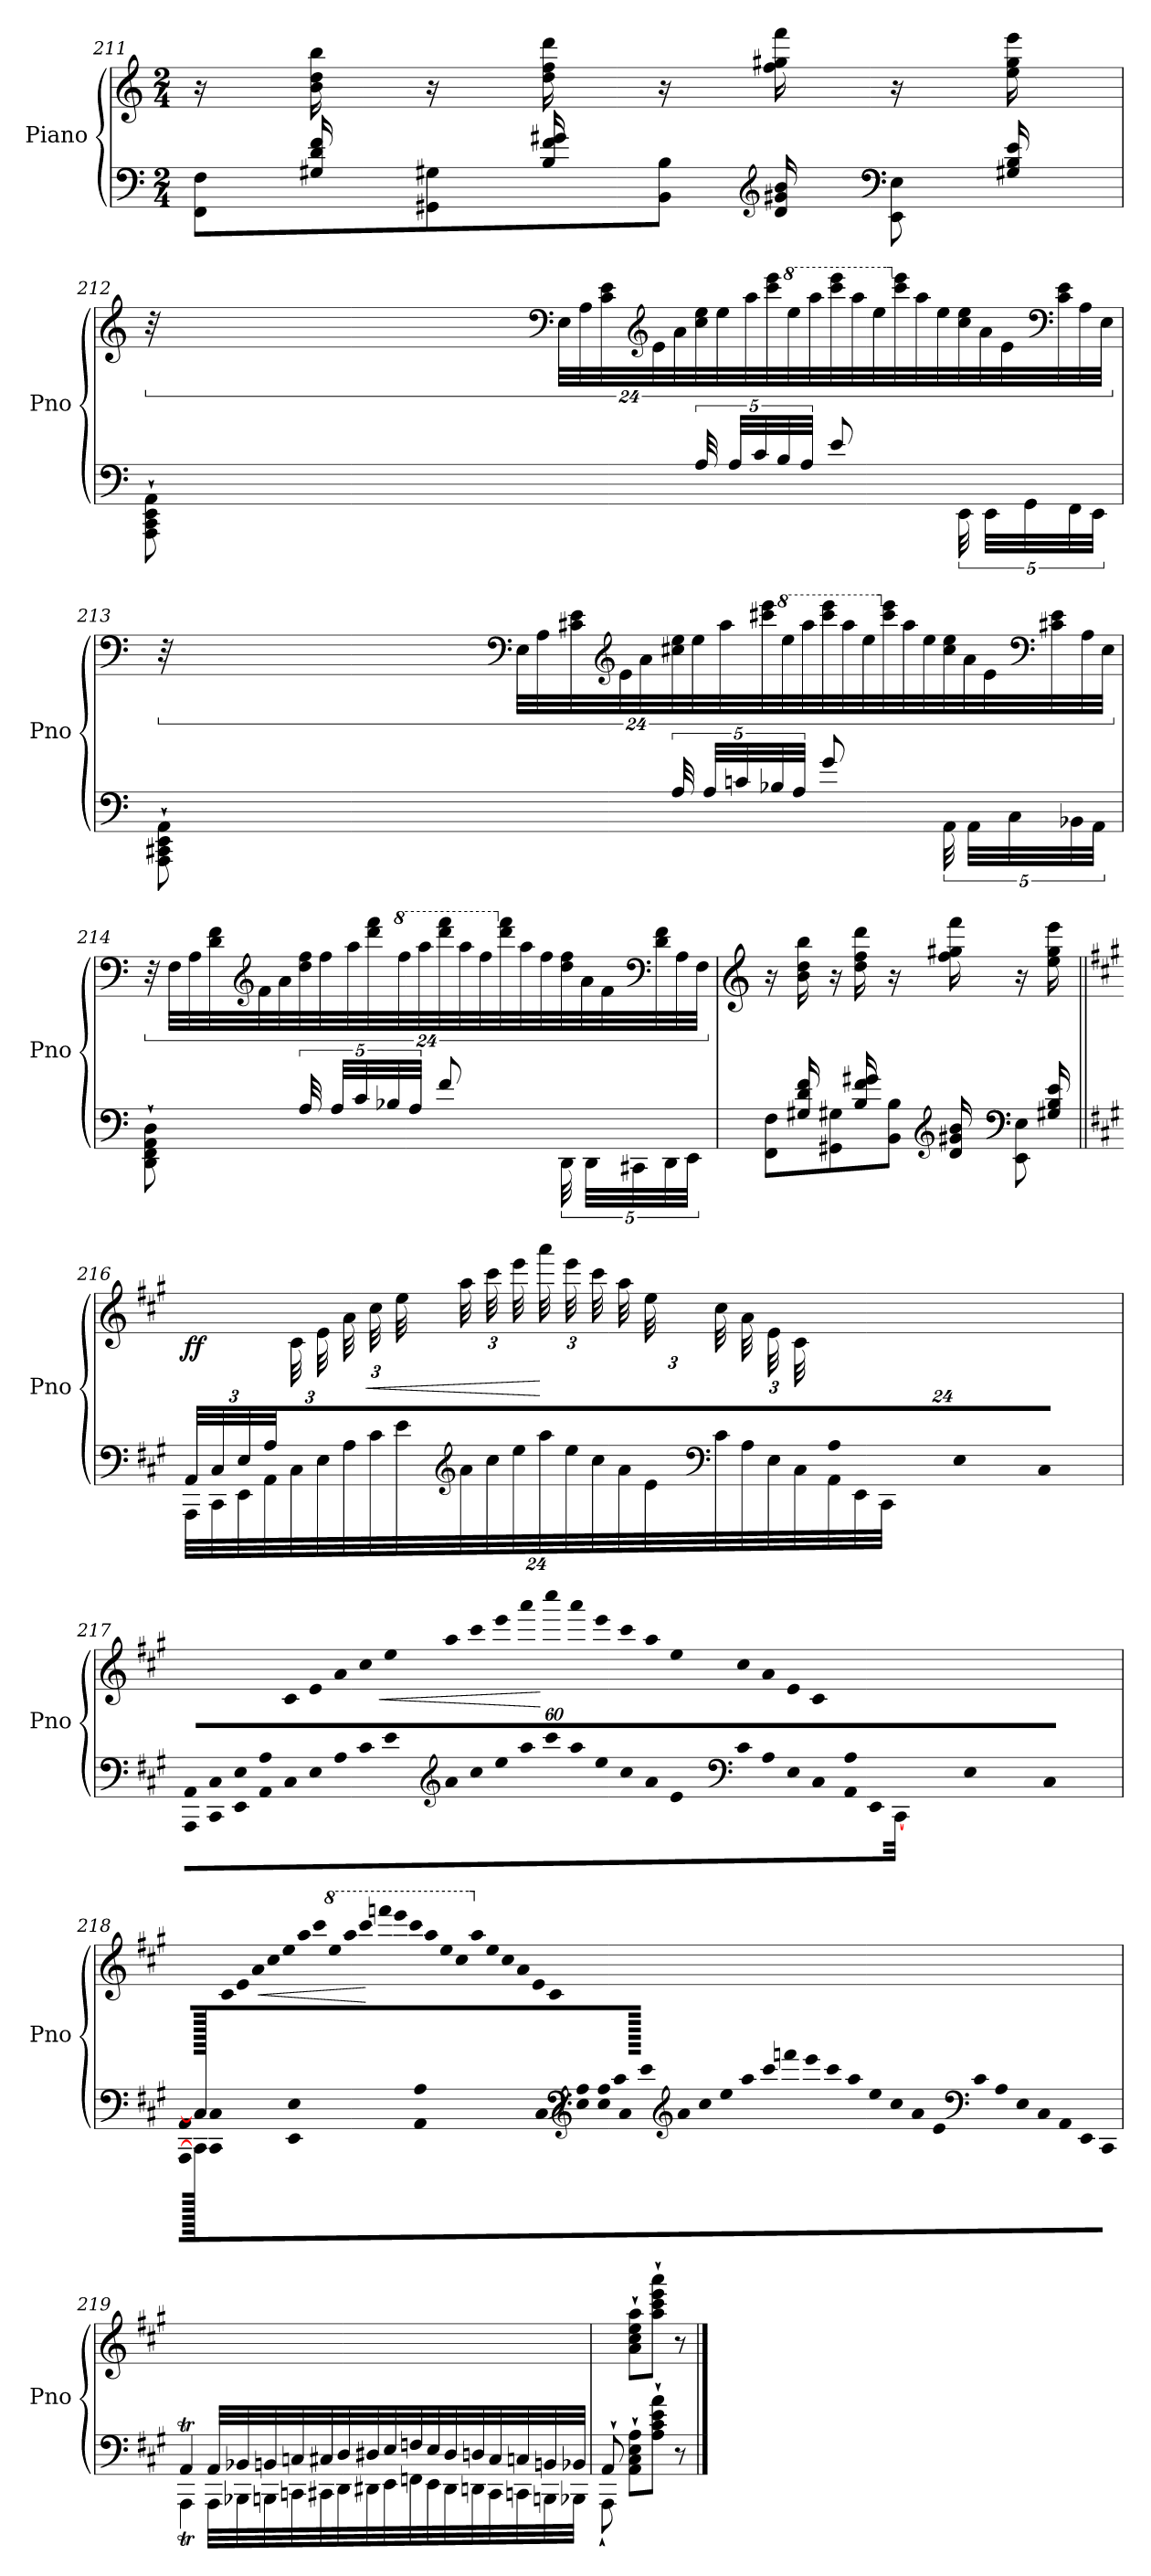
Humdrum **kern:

**kern	**kern	**dynam
*part1	*part1	*part1
*staff2	*staff1	*staff1/2
*I"Piano	*	*
*I'Pno	*	*
*clefF4	*clefG2	*
*k[]	*k[]	*
*M2/4	*M2/4	*
=211	=211	=211
*^	*	*
8FF\ 8F\L	16ryy	16r	.
.	16G#X/ 16d/ 16f/	16b\ 16dd\ 16bb\	.
8GG#X\ 8G#X\	16ryy	16r	.
.	16B/ 16f/ 16g#X/	16dd\ 16ff\ 16ddd\	.
8BB\ 8B\J	16ryy	16r	.
*clefG2	*	*	*
.	16d/ 16g#X/ 16b/	16ff\ 16gg#X\ 16fff\	.
*clefF4	*	*	*
8EE\ 8E\	16ryy	16r	.
.	16G#X/ 16B/ 16e/	16ee\ 16gg#\ 16eee\	.
*v	*v	*	*
!!LO:LB:g=z
=212	=212	=212
8AAA\` 8CC\` 8EE\` 8AA\`	48r	.
*	*clefF4	*
.	48E\LLL	.
.	48A\	.
*	*Xbrackettup	*
.	48c\ 48e\	.
*	*clefG2	*
.	48e\	.
.	48a\	.
40A/	48cc\ 48ee\	.
.	48ee\	.
40A/LLL	.	.
.	48aa\	.
40c/	.	.
.	48ccc\ 48eee\	.
40B/	.	.
*	*8va	*
.	48eee\	.
40A/JJJ	.	.
.	48aaa\	.
8e/	48cccc\ 48eeee\	.
.	48aaa\	.
.	48eee\	.
*	*X8va	*
.	48ccc\ 48eee\	.
.	48aa\	.
.	48ee\	.
40EE\	48cc\ 48ee\	.
.	48a\	.
40EE\LLL	.	.
.	48e\	.
40GG\	.	.
*	*clefF4	*
.	48c\ 48e\	.
40FF\	.	.
.	48A\	.
40EE\JJJ	.	.
.	48E\JJJ	.
=213	=213	=213
*	*brackettup	*
8AAA\` 8CC#X\` 8EE\` 8AA\`	48r	.
*	*clefF4	*
.	48E\LLL	.
.	48A\	.
*	*Xbrackettup	*
.	48c#X\ 48e\	.
*	*clefG2	*
.	48e\	.
.	48a\	.
40A/	48cc#X\ 48ee\	.
.	48ee\	.
40A/LLL	.	.
.	48aa\	.
40cn/	.	.
.	48ccc#X\ 48eee\	.
40B-X/	.	.
*	*8va	*
.	48eee\	.
40A/JJJ	.	.
.	48aaa\	.
8g/	48cccc#\ 48eeee\	.
.	48aaa\	.
.	48eee\	.
*	*X8va	*
.	48ccc#\ 48eee\	.
.	48aa\	.
.	48ee\	.
40AA\	48cc#\ 48ee\	.
.	48a\	.
40AA\LLL	.	.
.	48e\	.
40C\	.	.
*	*clefF4	*
.	48c#X\ 48e\	.
40BB-X\	.	.
.	48A\	.
40AA\JJJ	.	.
.	48E\JJJ	.
!!LO:LB:g=z
=214	=214	=214
*	*brackettup	*
8DD\` 8FF\` 8AA\` 8D\`	48r	.
.	48F\LLL	.
.	48A\	.
*	*Xbrackettup	*
.	48d\ 48f\	.
*	*clefG2	*
.	48f\	.
.	48a\	.
40A/	48dd\ 48ff\	.
.	48ff\	.
40A/LLL	.	.
.	48aa\	.
40c/	.	.
.	48ddd\ 48fff\	.
40B-X/	.	.
*	*8va	*
.	48fff\	.
40A/JJJ	.	.
.	48aaa\	.
8f/	48dddd\ 48ffff\	.
.	48aaa\	.
.	48fff\	.
*	*X8va	*
.	48ddd\ 48fff\	.
.	48aa\	.
.	48ff\	.
40DD\	48dd\ 48ff\	.
.	48a\	.
40DD\LLL	.	.
.	48f\	.
40CC#X\	.	.
*	*clefF4	*
.	48d\ 48f\	.
40DD\	.	.
.	48A\	.
40EE\JJJ	.	.
.	48F\JJJ	.
=215	=215	=215
*	*clefG2	*
*^	*	*
8FF\ 8F\L	16ryy	16r	.
.	16G#X/ 16d/ 16f/	16b\ 16dd\ 16bb\	.
8GG#X\ 8G#X\	16ryy	16r	.
.	16B/ 16f/ 16g#X/	16dd\ 16ff\ 16ddd\	.
8BB\ 8B\J	16ryy	16r	.
*clefG2	*	*	*
.	16d/ 16g#X/ 16b/	16ff\ 16gg#X\ 16fff\	.
*clefF4	*	*	*
8EE\ 8E\	16ryy	16r	.
.	16G#X/ 16B/ 16e/	16ee\ 16gg#\ 16eee\	.
!!LO:PB:g=z
=216||	=216||	=216||	=216||
*k[f#c#g#]	*	*k[f#c#g#]	*
*Xbrackettup	*	*	*
!	!	!	!LO:DY:b
48AA/LLL	48AAA\LLL	12ryy	ff
48C#/	48CC#\	.	.
48E/	48EE\	.	.
48A/	48AA\	.	.
48%17ryy	48C#\	48c#\	.
.	48E\	48e\	.
.	48A\	48a\	.
!	!	!	!LO:HP:b
.	48c#\	48cc#\	<
.	48e\	48ee\	.
*clefG2	*	*	*
.	48a\	48aa\	.
.	48cc#\	48ccc#\	.
.	48ee\	48eee\	.
.	48aa\	48aaa\	[
.	48ee\	48eee\	.
.	48cc#\	48ccc#\	.
.	48a\	48aa\	.
.	48e\	48ee\	.
*clefF4	*	*	*
.	48c#\	48cc#\	.
.	48A\	48a\	.
.	48E\	48e\	.
.	48C#\	48c#\	.
48A/	48AA\	16ryy	.
48E/	48EE\	.	.
48C#/JJJ	48CC#\JJJ	.	.
!!LO:LB:g=z
=217	=217	=217	=217
*Xtuplet	*	*	*
!LO:N:vis=32	!LO:N:vis=32	!	!
1920%37AA/LLL	1920%37AAA\LLL	480%37ryy	.
!LO:N:vis=32	!LO:N:vis=32	!	!
1920%37C#/	1920%37CC#\	.	.
!LO:N:vis=32	!LO:N:vis=32	!	!
1920%37E/	1920%37EE\	.	.
!LO:N:vis=32	!LO:N:vis=32	!	!
1920%37A/	1920%37AA\	.	.
!	!LO:N:vis=32	!	!
*	*	*Xtuplet	*
!	!	!LO:N:vis=32	!
1920%703ryy	1920%37C#\	1920%37c#\	.
!	!LO:N:vis=32	!LO:N:vis=32	!
.	1920%37E\	1920%37e\	.
!	!LO:N:vis=32	!LO:N:vis=32	!
.	1920%37A\	1920%37a\	.
!	!LO:N:vis=32	!LO:N:vis=32	!
.	1920%37c#\	1920%37cc#\	.
!	!LO:N:vis=32	!LO:N:vis=32	!LO:HP:b
.	1920%37e\	1920%37ee\	<
*clefG2	*	*	*
!	!LO:N:vis=32	!LO:N:vis=32	!
.	1920%37a\	1920%37aa\	.
!	!LO:N:vis=32	!LO:N:vis=32	!
.	1920%37cc#\	1920%37ccc#\	.
!	!LO:N:vis=32	!LO:N:vis=32	!
.	1920%37ee\	1920%37eee\	.
!	!LO:N:vis=32	!LO:N:vis=32	!
.	1920%37aa\	1920%37aaa\	.
!	!LO:N:vis=32	!LO:N:vis=32	!
.	1920%37ccc#\	1920%37cccc#\	[
!	!LO:N:vis=32	!LO:N:vis=32	!
.	1920%37aa\	1920%37aaa\	.
!	!LO:N:vis=32	!LO:N:vis=32	!
.	1920%37ee\	1920%37eee\	.
!	!LO:N:vis=32	!LO:N:vis=32	!
.	1920%37cc#\	1920%37ccc#\	.
!	!LO:N:vis=32	!LO:N:vis=32	!
.	1920%37a\	1920%37aa\	.
!	!LO:N:vis=32	!LO:N:vis=32	!
.	1920%37e\	1920%37ee\	.
*clefF4	*	*	*
!	!LO:N:vis=32	!LO:N:vis=32	!
.	1920%37c#\	1920%37cc#\	.
!	!LO:N:vis=32	!LO:N:vis=32	!
.	1920%37A\	1920%37a\	.
!	!LO:N:vis=32	!LO:N:vis=32	!
.	1920%37E\	1920%37e\	.
!	!LO:N:vis=32	!LO:N:vis=32	!
.	1920%37C#\	1920%37c#\	.
!LO:N:vis=32	!LO:N:vis=32	!	!
1920%37A/	1920%37AA\	1920%109ryy	.
!LO:N:vis=32	!LO:N:vis=32	!	!
1920%37E/	1920%37EE\	.	.
[384%7C#/JJJ	[384%7CC#\JJJ	.	.
!!LO:LB:g=z
=218	=218	=218	=218
!LO:N:vis=32	!LO:N:vis=32	!	!
640%11AA/LLL	640%11AAA\LLL	160%11ryy	.
960C#/]	960CC#\]	.	.
!LO:N:vis=32	!LO:N:vis=32	!	!
640%11C#/	640%11CC#\	.	.
!LO:N:vis=32	!LO:N:vis=32	!	!
640%11E/	640%11EE\	.	.
!LO:N:vis=32	!LO:N:vis=32	!	!
640%11A/	640%11AA\	.	.
!	!	!LO:N:vis=32	!
.	.	640%11c#\	.
!	!LO:N:vis=32	!	!
480%181ryy	640%11C#\	.	.
!	!	!LO:N:vis=32	!
.	.	640%11e\	.
!	!LO:N:vis=32	!	!
.	640%11E\	.	.
!	!	!LO:N:vis=32	!
.	.	640%11a\	.
!	!LO:N:vis=32	!	!
.	640%11A\	.	.
!	!	!LO:N:vis=32	!LO:HP:b
.	.	640%11cc#\	<
!	!LO:N:vis=32	!	!
.	640%11c#\	.	.
!	!	!LO:N:vis=32	!
.	.	640%11ee\	.
!	!LO:N:vis=32	!	!
.	640%11e\	.	.
*clefG2	*	*	*
!	!	!LO:N:vis=32	!
.	.	640%11aa\	.
!	!LO:N:vis=32	!	!
.	640%11a\	.	.
!	!	!LO:N:vis=32	!
.	.	640%11ccc#\	.
!	!LO:N:vis=32	!	!
.	640%11cc#\	.	.
*	*	*8va	*
!	!	!LO:N:vis=32	!
.	.	640%11eee\	.
!	!LO:N:vis=32	!	!
.	640%11ee\	.	.
!	!	!LO:N:vis=32	!
.	.	640%11aaa\	.
!	!LO:N:vis=32	!	!
.	640%11aa\	.	.
!	!	!LO:N:vis=32	!
.	.	640%11cccc#\	.
!	!LO:N:vis=32	!	!
.	640%11ccc#\	.	.
!	!	!LO:N:vis=32	!
.	.	640%11ffffn\	[
!	!LO:N:vis=32	!	!
.	640%11fffn\	.	.
!	!	!LO:N:vis=32	!
.	.	640%11eeee\	.
!	!LO:N:vis=32	!	!
.	640%11eee\	.	.
!	!	!LO:N:vis=32	!
.	.	640%11cccc#\	.
!	!LO:N:vis=32	!	!
.	640%11ccc#\	.	.
!	!	!LO:N:vis=32	!
.	.	640%11aaa\	.
!	!LO:N:vis=32	!	!
.	640%11aa\	.	.
!	!	!LO:N:vis=32	!
.	.	640%11eee\	.
!	!LO:N:vis=32	!	!
.	640%11ee\	.	.
!	!	!LO:N:vis=32	!
.	.	640%11ccc#\	.
!	!LO:N:vis=32	!	!
.	640%11cc#\	.	.
*	*	*X8va	*
!	!	!LO:N:vis=32	!
.	.	640%11aa\	.
!	!LO:N:vis=32	!	!
.	640%11a\	.	.
!	!	!LO:N:vis=32	!
.	.	640%11ee\	.
!	!LO:N:vis=32	!	!
.	640%11e\	.	.
*clefF4	*	*	*
!	!	!LO:N:vis=32	!
.	.	640%11cc#\	.
!	!LO:N:vis=32	!	!
.	640%11c#\	.	.
!	!	!LO:N:vis=32	!
.	.	640%11a\	.
!	!LO:N:vis=32	!	!
.	640%11A\	.	.
!	!	!LO:N:vis=32	!
.	.	640%11e\	.
!	!LO:N:vis=32	!	!
.	640%11E\	.	.
!	!	!LO:N:vis=32	!
.	.	640%11c#\	.
!	!LO:N:vis=32	!	!
.	640%11C#\	.	.
!LO:N:vis=32	!	!	!
640%11A/	.	1920%101ryy	.
!	!LO:N:vis=32	!	!
.	640%11AA\	.	.
!LO:N:vis=32	!	!	!
640%11E/	.	.	.
!	!LO:N:vis=32	!	!
.	640%11EE\	.	.
!LO:N:vis=32	!	!	!
640%11C#/JJJ	.	.	.
!	!LO:N:vis=32	!	!
.	640%11CC#\JJJ	.	.
960ryy	.	.	.
!!LO:LB:g=z
=219	=219	=219	=219
6AAT/	6AAAT\	2ryy	.
48AA/LLL	48AAA\LLL	.	.
48BB-X/	48BBB-X\	.	.
48BBn/	48BBBn\	.	.
48Cn/	48CCn\	.	.
48C#X/	48CC#X\	.	.
48D/	48DD\	.	.
48D#X/	48DD#X\	.	.
48E/	48EE\	.	.
48Fn/	48FFn\	.	.
48E/	48EE\	.	.
48D#/	48DD#\	.	.
48Dn/	48DDn\	.	.
48C#/	48CC#\	.	.
48Cn/	48CCn\	.	.
48BBn/	48BBBn\	.	.
48BB-X/JJJ	48BBB-X\JJJ	.	.
=220	=220	=220	=220
8AA`/	8AAA`\	8ryy	.
4.ryy	8AA\` 8C#\` 8E\` 8A\`L	8a\` 8cc#\` 8ee\` 8aa\`L	.
.	8A\` 8c#\` 8e\` 8a\`J	8aa\` 8ccc#\` 8eee\` 8aaa\`J	.
.	8r	8r	.
*v	*v	*	*
==	==	==
*-	*-	*-
